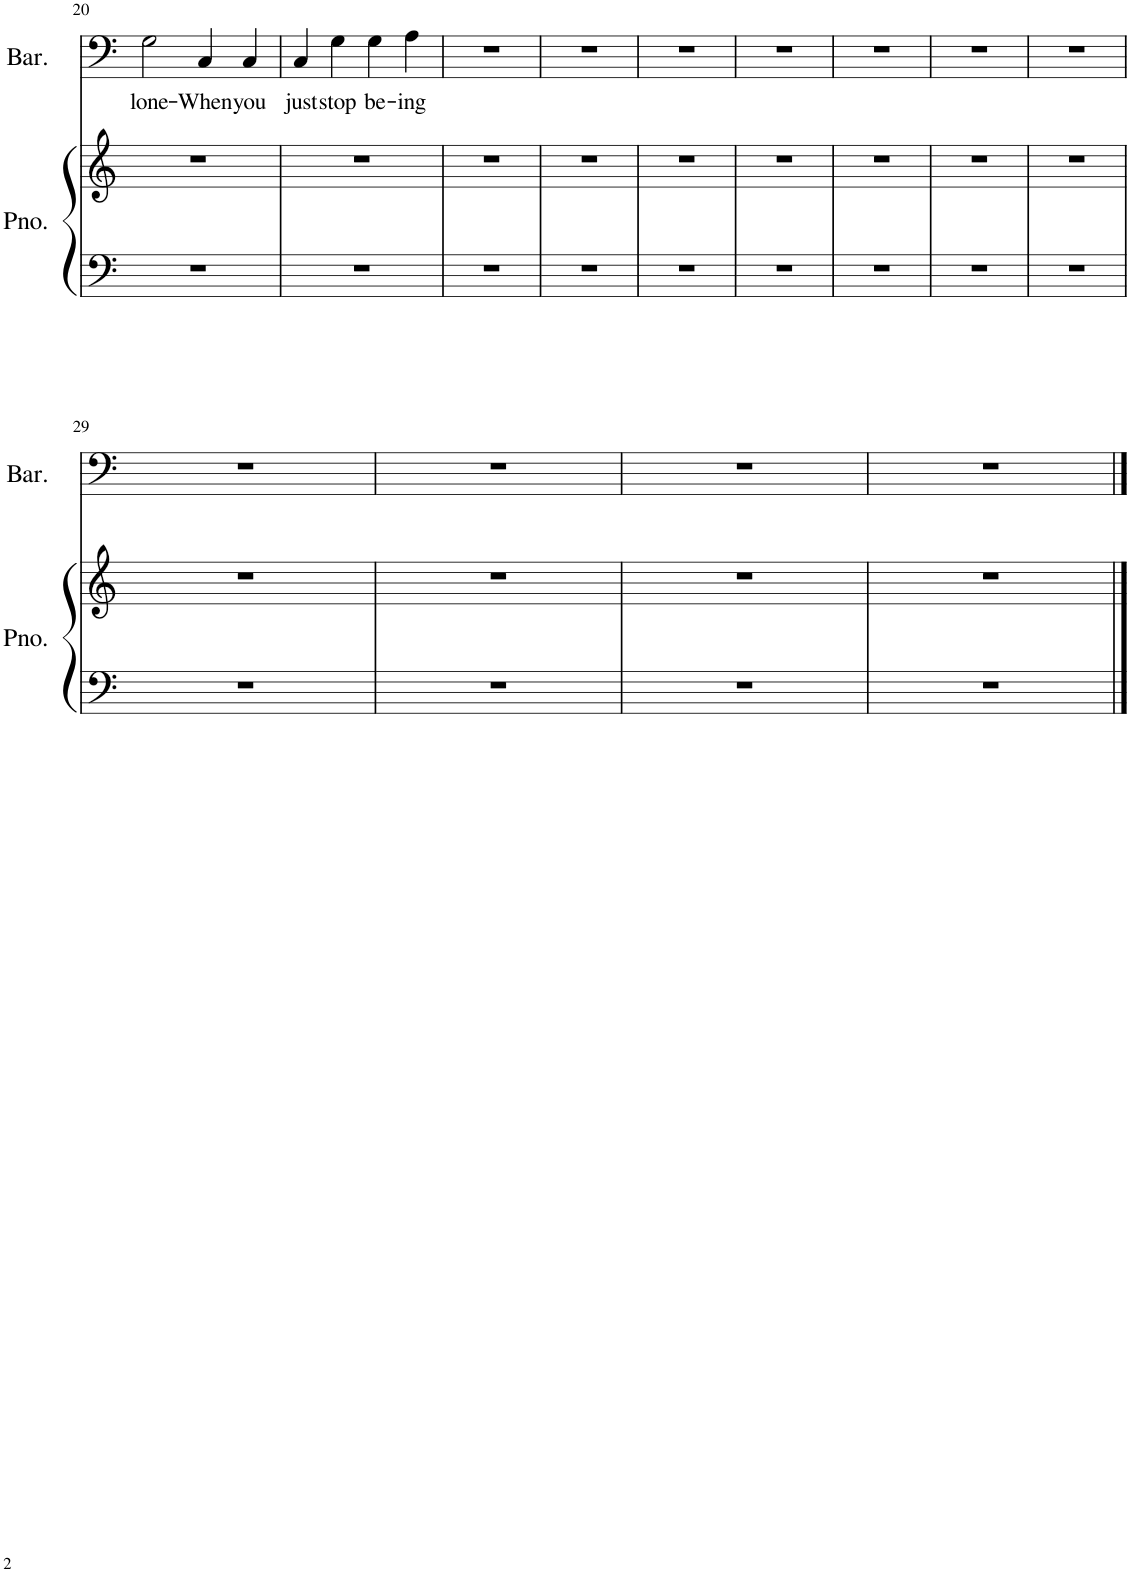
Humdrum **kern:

**kern	**kern	**kern	**text
*part2	*part2	*part1	*part1
*staff3	*staff2	*staff1	*staff1
*I"Piano	*	*I"Baritone	*
*I'Pno.	*	*I'Bar.	*
!!LO:PB:g=z
*clefF4	*clefG2	*clefF4	*
*k[]	*k[]	*k[]	*
*M4/4	*M4/4	*M4/4	*
=20	=20	=20	=20
!	!	!	!LO:LY:b
1r	1r	2G\	lone-
!	!	!	!LO:LY:b
.	.	4C/	When
!	!	!	!LO:LY:b
.	.	4C/	you
=21	=21	=21	=21
!	!	!	!LO:LY:b
1r	1r	4C/	just
!	!	!	!LO:LY:b
.	.	4G\	stop
!	!	!	!LO:LY:b
.	.	4G\	be-
!	!	!	!LO:LY:b
.	.	4A\	-ing
=22	=22	=22	=22
1r	1r	1r	.
=23	=23	=23	=23
1r	1r	1r	.
=24	=24	=24	=24
1r	1r	1r	.
=25	=25	=25	=25
1r	1r	1r	.
=26	=26	=26	=26
1r	1r	1r	.
=27	=27	=27	=27
1r	1r	1r	.
=28	=28	=28	=28
1r	1r	1r	.
!!LO:LB:g=z
=29	=29	=29	=29
1r	1r	1r	.
=30	=30	=30	=30
1r	1r	1r	.
=31	=31	=31	=31
1r	1r	1r	.
=32	=32	=32	=32
1r	1r	1r	.
==	==	==	==
*-	*-	*-	*-
